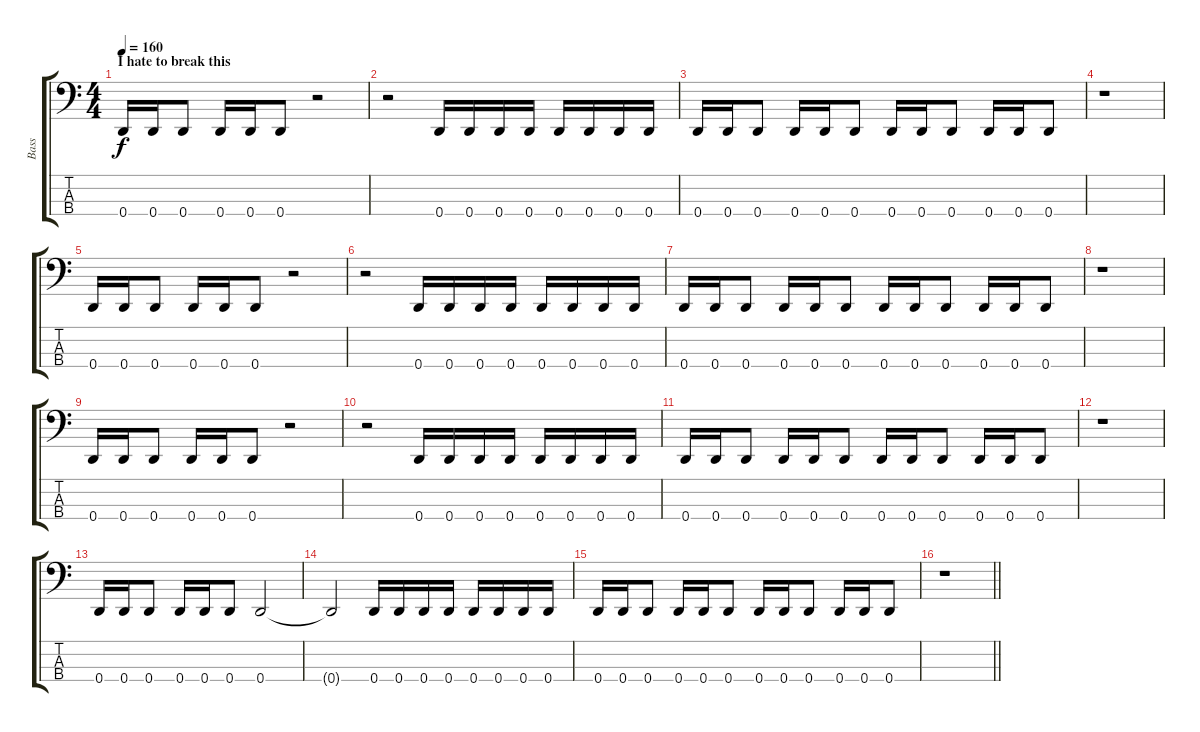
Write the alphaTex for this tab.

\track ("Bass" "Bass") {instrument electricbasspick}
\staff {score tabs}
\tuning (G2 D2 A1 D1) {hide}
\ts (4 4)
\section ("" "I hate to break this")
\tempo 160
\clef f4
\ks c
0.4.16{dy f} 0.4.16 0.4.8 0.4.16 0.4.16 0.4.8 r.2 |
r.2 0.4.16 0.4.16 0.4.16 0.4.16 0.4.16 0.4.16 0.4.16 0.4.16 |
0.4.16 0.4.16 0.4.8 0.4.16 0.4.16 0.4.8 0.4.16 0.4.16 0.4.8 0.4.16 0.4.16 0.4.8 |
r.1 |
0.4.16 0.4.16 0.4.8 0.4.16 0.4.16 0.4.8 r.2 |
r.2 0.4.16 0.4.16 0.4.16 0.4.16 0.4.16 0.4.16 0.4.16 0.4.16 |
0.4.16 0.4.16 0.4.8 0.4.16 0.4.16 0.4.8 0.4.16 0.4.16 0.4.8 0.4.16 0.4.16 0.4.8 |
r.1 |
0.4.16 0.4.16 0.4.8 0.4.16 0.4.16 0.4.8 r.2 |
r.2 0.4.16 0.4.16 0.4.16 0.4.16 0.4.16 0.4.16 0.4.16 0.4.16 |
0.4.16 0.4.16 0.4.8 0.4.16 0.4.16 0.4.8 0.4.16 0.4.16 0.4.8 0.4.16 0.4.16 0.4.8 |
r.1 |
0.4.16 0.4.16 0.4.8 0.4.16 0.4.16 0.4.8 0.4.2 |
0.4{t}.2 0.4.16 0.4.16 0.4.16 0.4.16 0.4.16 0.4.16 0.4.16 0.4.16 |
0.4.16 0.4.16 0.4.8 0.4.16 0.4.16 0.4.8 0.4.16 0.4.16 0.4.8 0.4.16 0.4.16 0.4.8 |
\barLineRight lightlight
r.1
